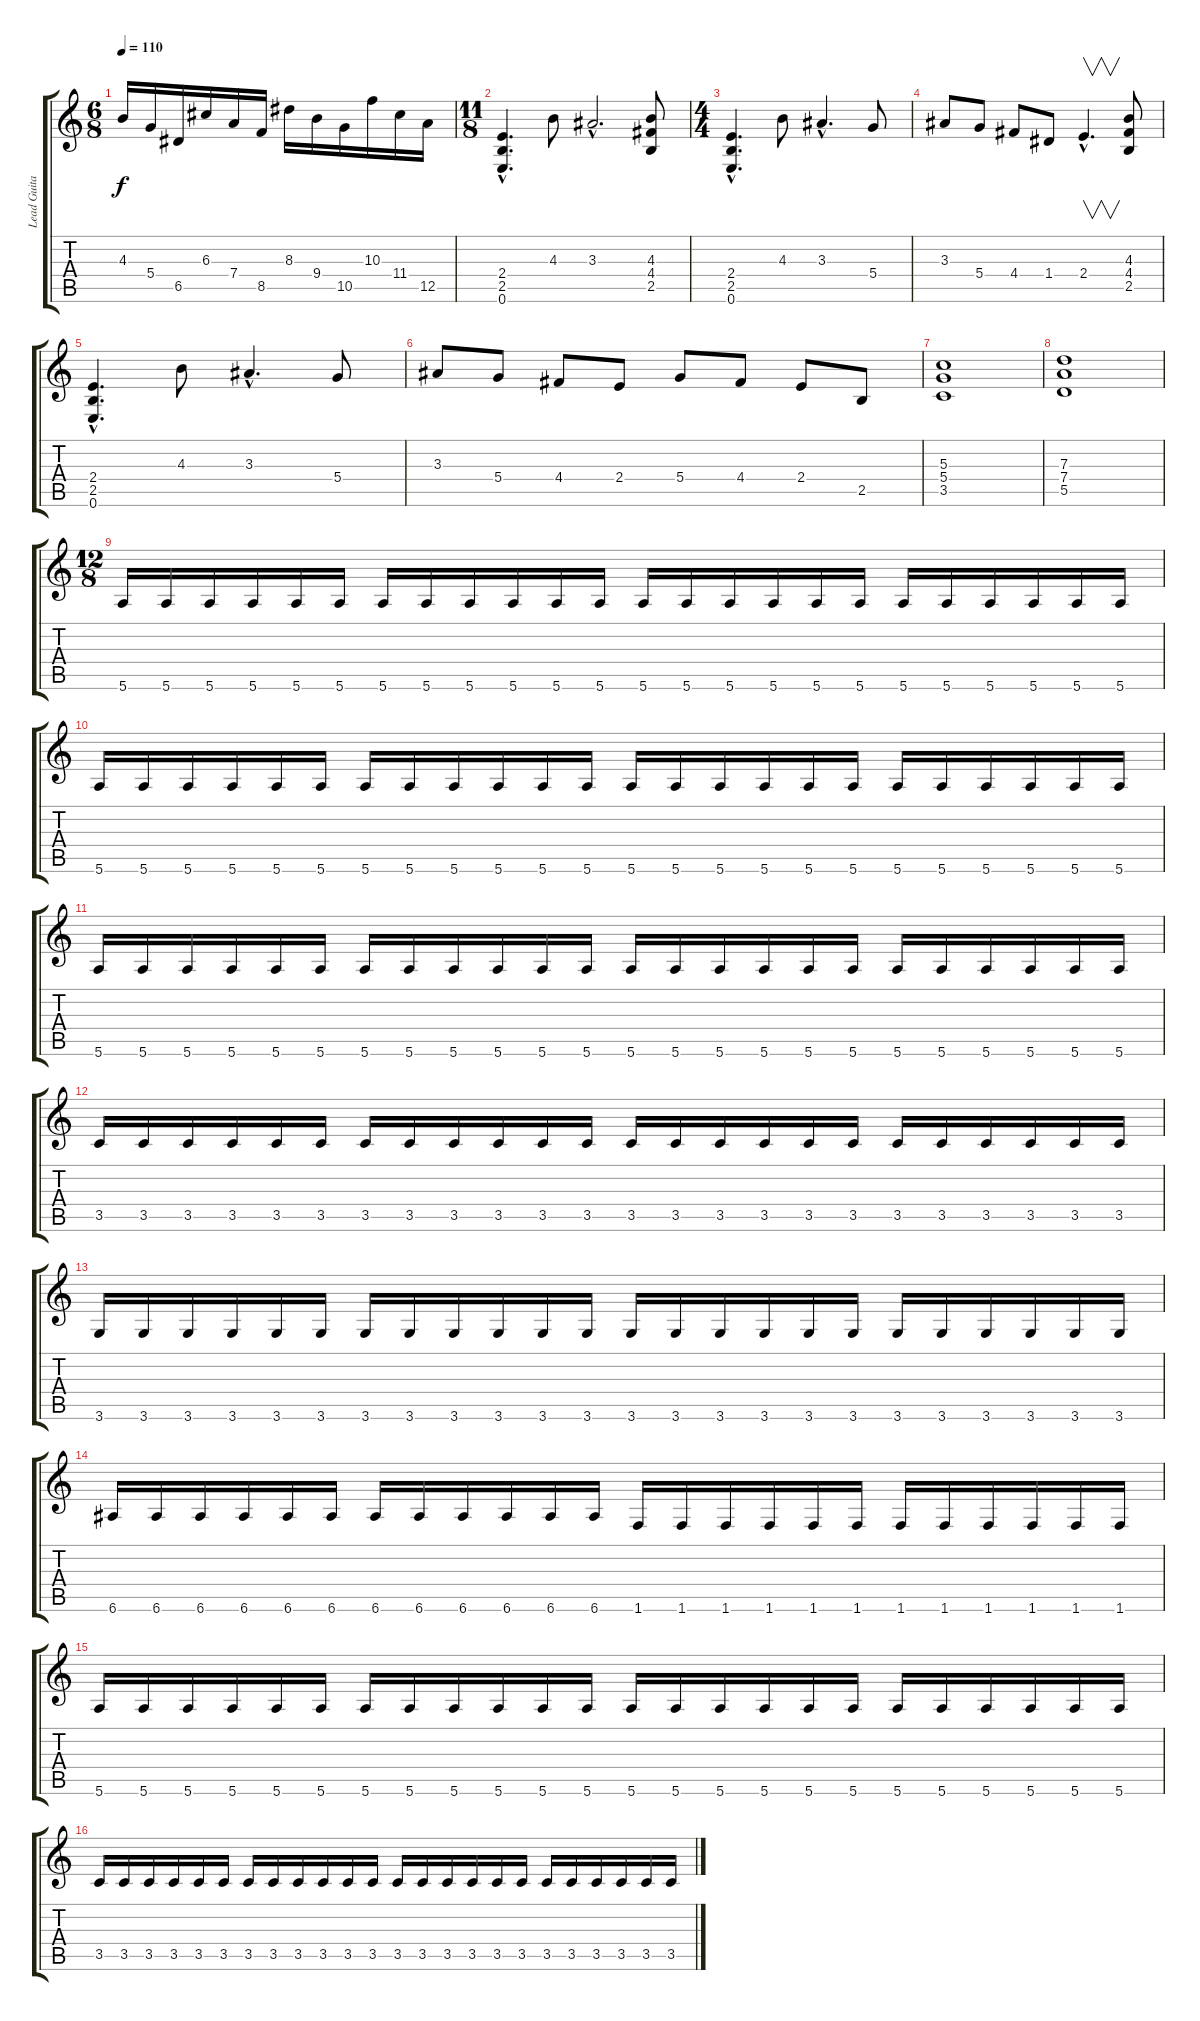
\track ("Lead Guitar" "Lead Guita") {instrument distortionguitar}
\staff {score tabs}
\tuning (E4 B3 G3 D3 A2 E2) {hide}
\ts (6 8)
\tempo 110
\clef g2
\ks c
4.3.16{dy f} 5.4.16 6.5.16 6.3.16 7.4.16 8.5.16 8.3.16 9.4.16 10.5.16 10.3.16 11.4.16 12.5.16 |
\ts (11 8)
(2.4{hac} 2.5{hac} 0.6{hac}).4{d} 4.3.8 3.3{hac}.2{d} (4.3 4.4 2.5).8 |
\ts (4 4)
(2.4{hac} 2.5{hac} 0.6{hac}).4{d} 4.3.8 3.3{hac}.4{d} 5.4.8 |
3.3.8 5.4.8 4.4.8 1.4.8 2.4{hac}.4{v d} (4.3 4.4 2.5).8 |
(2.4{hac} 2.5{hac} 0.6{hac}).4{d} 4.3.8 3.3{hac}.4{d} 5.4.8 |
3.3.8 5.4.8 4.4.8 2.4.8 5.4.8 4.4.8 2.4.8 2.5.8 |
(5.3 5.4 3.5).1 |
(7.3 7.4 5.5).1 |
\ts (12 8)
5.6.16{volume 10} 5.6.16 5.6.16 5.6.16 5.6.16 5.6.16 5.6.16 5.6.16 5.6.16 5.6.16 5.6.16 5.6.16 5.6.16 5.6.16 5.6.16 5.6.16 5.6.16 5.6.16 5.6.16 5.6.16 5.6.16 5.6.16 5.6.16 5.6.16 |
5.6.16 5.6.16 5.6.16 5.6.16 5.6.16 5.6.16 5.6.16 5.6.16 5.6.16 5.6.16 5.6.16 5.6.16 5.6.16 5.6.16 5.6.16 5.6.16 5.6.16 5.6.16 5.6.16 5.6.16 5.6.16 5.6.16 5.6.16 5.6.16 |
5.6.16 5.6.16 5.6.16 5.6.16 5.6.16 5.6.16 5.6.16 5.6.16 5.6.16 5.6.16 5.6.16 5.6.16 5.6.16 5.6.16 5.6.16 5.6.16 5.6.16 5.6.16 5.6.16 5.6.16 5.6.16 5.6.16 5.6.16 5.6.16 |
3.5.16 3.5.16 3.5.16 3.5.16 3.5.16 3.5.16 3.5.16 3.5.16 3.5.16 3.5.16 3.5.16 3.5.16 3.5.16 3.5.16 3.5.16 3.5.16 3.5.16 3.5.16 3.5.16 3.5.16 3.5.16 3.5.16 3.5.16 3.5.16 |
3.6.16 3.6.16 3.6.16 3.6.16 3.6.16 3.6.16 3.6.16 3.6.16 3.6.16 3.6.16 3.6.16 3.6.16 3.6.16 3.6.16 3.6.16 3.6.16 3.6.16 3.6.16 3.6.16 3.6.16 3.6.16 3.6.16 3.6.16 3.6.16 |
6.6.16 6.6.16 6.6.16 6.6.16 6.6.16 6.6.16 6.6.16 6.6.16 6.6.16 6.6.16 6.6.16 6.6.16 1.6.16 1.6.16 1.6.16 1.6.16 1.6.16 1.6.16 1.6.16 1.6.16 1.6.16 1.6.16 1.6.16 1.6.16 |
5.6.16 5.6.16 5.6.16 5.6.16 5.6.16 5.6.16 5.6.16 5.6.16 5.6.16 5.6.16 5.6.16 5.6.16 5.6.16 5.6.16 5.6.16 5.6.16 5.6.16 5.6.16 5.6.16 5.6.16 5.6.16 5.6.16 5.6.16 5.6.16 |
3.5.16 3.5.16 3.5.16 3.5.16 3.5.16 3.5.16 3.5.16 3.5.16 3.5.16 3.5.16 3.5.16 3.5.16 3.5.16 3.5.16 3.5.16 3.5.16 3.5.16 3.5.16 3.5.16 3.5.16 3.5.16 3.5.16 3.5.16 3.5.16
